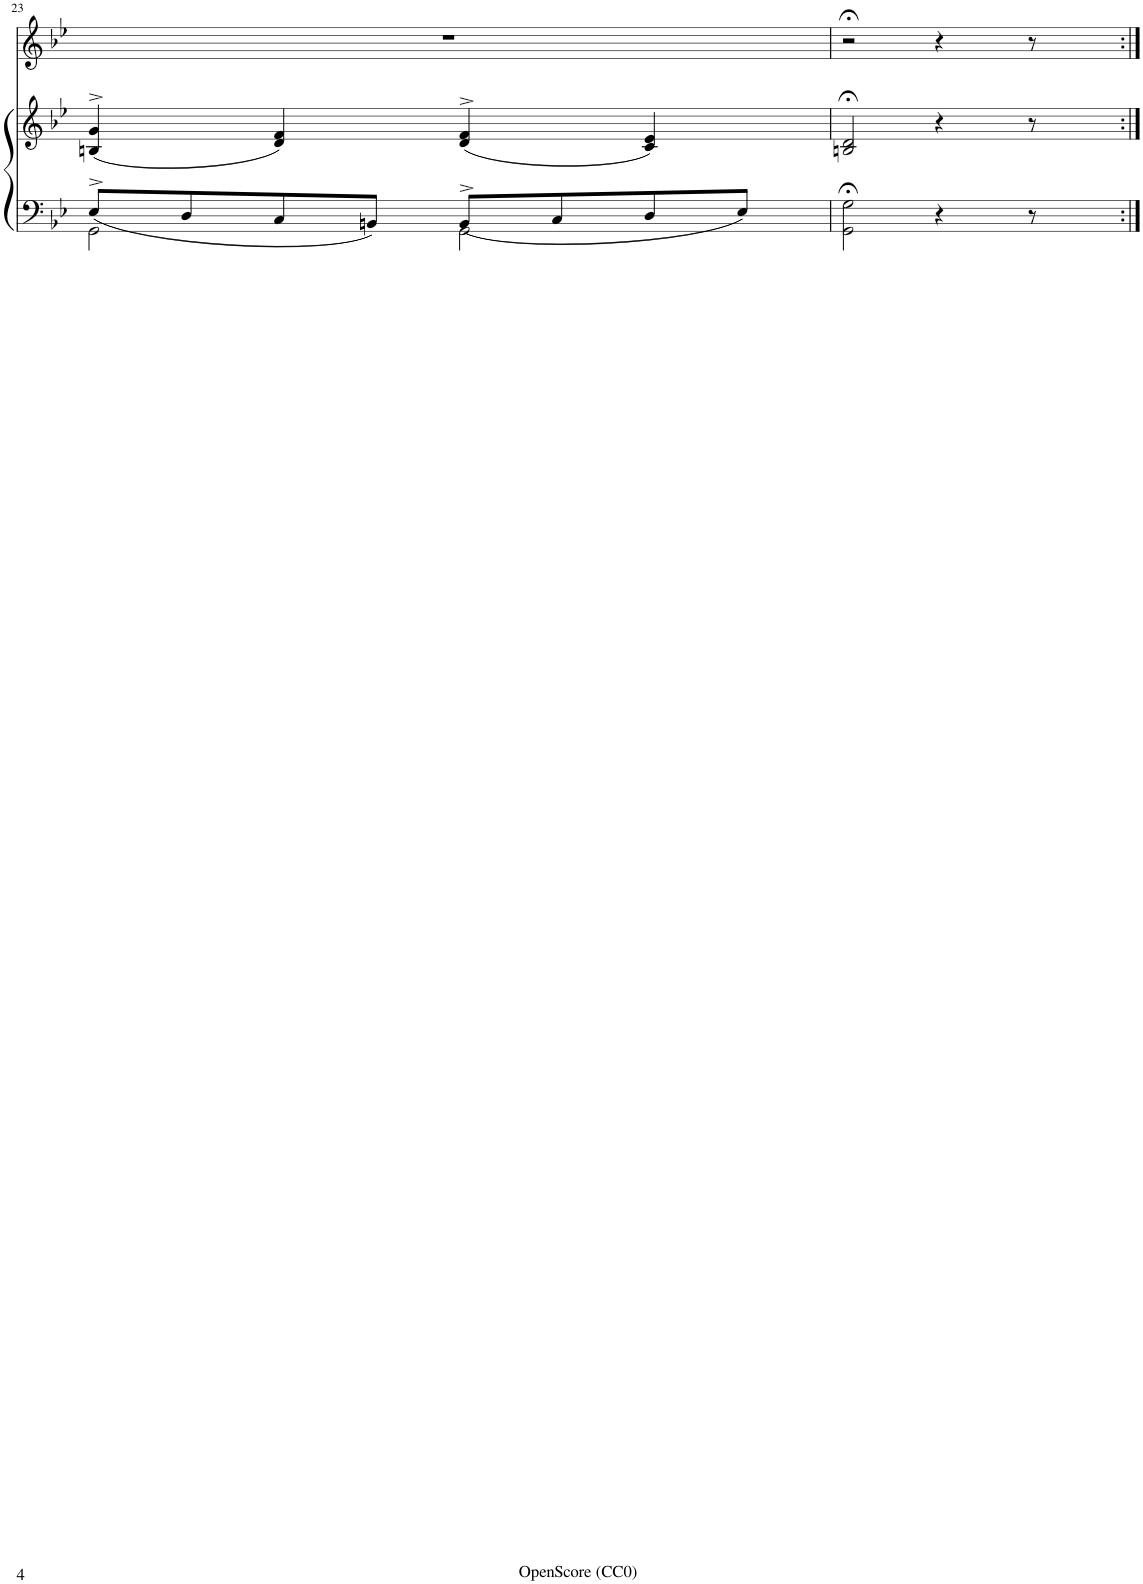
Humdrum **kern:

**kern	**kern	**kern
*part2	*part2	*part1
*staff3	*staff2	*staff1
*I"Pianoforte	*	*I"Singstimme Voice
*I'Pno	*	*
!!LO:PB:g=z
*clefF4	*clefG2	*clefG2
*k[b-e-]	*k[b-e-]	*k[b-e-]
*M4/4	*M4/4	*M4/4
*met(c)	*met(c)	*met(c)
=23	=23	=23
*^	*	*
2GG\	8E-^/L	(4Bn/^> 4g/^>	1r
.	8D/	.	.
.	8C/	4d/ 4f/)	.
.	8BBn/J	.	.
2GG\	8BB^/L	(4d/^> 4f/^>	.
.	8C/	.	.
.	8D/	4c/ 4e-/)	.
.	8E-/J	.	.
*v	*v	*	*
=24	=24	=24
2GG\;< 2G\;<	2Bn/;< 2d/;<	2r;<
4r	4r	4r
8r	8r	8r
=:|!	=:|!	=:|!
*-	*-	*-
